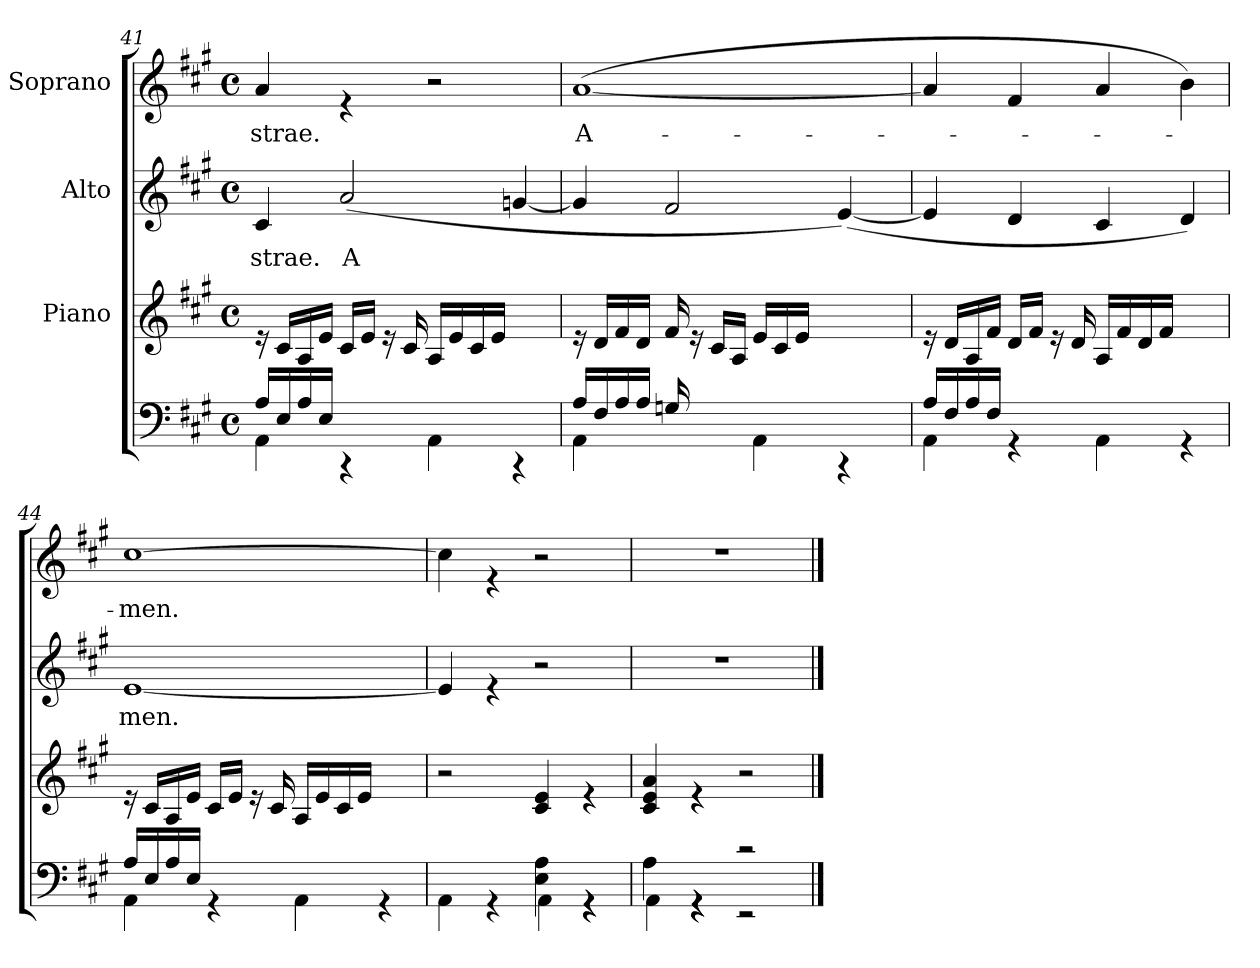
**kern	**kern	**kern	**text	**kern	**text
*part4	*part3	*part2	*part2	*part1	*part1
*staff4	*staff3	*staff2	*staff2	*staff1	*staff1
*	*I"Piano	*I"Alto	*	*I"Soprano	*
*clefF4	*clefG2	*clefG2	*	*clefG2	*
*k[f#c#g#]	*k[f#c#g#]	*k[f#c#g#]	*	*k[f#c#g#]	*
*A:	*A:	*A:	*	*A:	*
*M4/4	*M4/4	*M4/4	*	*M4/4	*
*met(c)	*met(c)	*met(c)	*	*met(c)	*
=41	=41	=41	=41	=41	=41
*^	*	*	*	*	*
!	!	!	!	!LO:LY:b	!	!LO:LY:b
4AA\	16A/LL	16rd	4c#/	-strae.	4a/	-strae.
.	16E/	16c#/LL	.	.	.	.
.	16A/	16A/	.	.	.	.
.	16E/JJ	16e/JJ	.	.	.	.
!	!	!	!	!LO:LY:b	!	!
4rCC	2.ryy	16c#/LL	(<2a/	A	4re	.
.	.	16e/JJ	.	.	.	.
.	.	16rd	.	.	.	.
.	.	16c#/	.	.	.	.
4AA\	.	16A/LL	.	.	2r	.
.	.	16e/	.	.	.	.
.	.	16c#/	.	.	.	.
.	.	16e/JJ	.	.	.	.
4rCC	.	4ryy	[<4gn/	.	.	.
=42	=42	=42	=42	=42	=42	=42
!	!	!	!	!	!	!LO:LY:b
4AA\	16A/LL	16rd	4g/]	.	(<[<1a	A-
.	16F#/	16d/LL	.	.	.	.
.	16A/	16f#/	.	.	.	.
.	16A/JJ	16d/JJ	.	.	.	.
4ryy	16Gn/	16f#/	2f#/	.	.	.
.	2ryy	16rd	.	.	.	.
.	.	16c#/LL	.	.	.	.
.	.	16A/JJ	.	.	.	.
4AA\	.	16e/LL	.	.	.	.
.	.	16c#/	.	.	.	.
.	.	16e/JJ	.	.	.	.
.	.	4ryy	.	.	.	.
4rCC	.	.	(<[<4e/)	.	.	.
.	8.ryy	.	.	.	.	.
.	.	16ryy	.	.	.	.
!!LO:LB:g=z
=43	=43	=43	=43	=43	=43	=43
4AA\	16A/LL	16rd	4e/]	.	4a/]	.
.	16F#/	16d/LL	.	.	.	.
.	16A/	16A/	.	.	.	.
.	16F#/JJ	16f#/JJ	.	.	.	.
4rGG	2.ryy	16d/LL	4d/	.	4f#/	.
.	.	16f#/JJ	.	.	.	.
.	.	16rd	.	.	.	.
.	.	16d/	.	.	.	.
4AA\	.	16A/LL	4c#/	.	4a/	.
.	.	16f#/	.	.	.	.
.	.	16d/	.	.	.	.
.	.	16f#/JJ	.	.	.	.
4rGG	.	4ryy	4d/)	.	4b\)	.
=44	=44	=44	=44	=44	=44	=44
!	!	!	!	!LO:LY:b	!	!LO:LY:b
4AA\	16A/LL	16rd	[<1e	men.	[>1cc#	-men.
.	16E/	16c#/LL	.	.	.	.
.	16A/	16A/	.	.	.	.
.	16E/JJ	16e/JJ	.	.	.	.
4rGG	2.ryy	16c#/LL	.	.	.	.
.	.	16e/JJ	.	.	.	.
.	.	16rd	.	.	.	.
.	.	16c#/	.	.	.	.
4AA\	.	16A/LL	.	.	.	.
.	.	16e/	.	.	.	.
.	.	16c#/	.	.	.	.
.	.	16e/JJ	.	.	.	.
4rGG	.	4ryy	.	.	.	.
=45	=45	=45	=45	=45	=45	=45
2ryy	4AA\	2r	4e/]	.	4cc#\]	.
.	4rGG	.	4re	.	4re	.
4E\ 4A\	4AA\	4c#/ 4e/	2r	.	2r	.
4rGG	4rGG	4re	.	.	.	.
=46	=46	=46	=46	=46	=46	=46
4A\	4AA\	4c#/ 4e/ 4a/	1r	.	1r	.
4rGG	4rGG	4re	.	.	.	.
2rc	2rEE	2r	.	.	.	.
*v	*v	*	*	*	*	*
==	==	==	==	==	==
*-	*-	*-	*-	*-	*-
